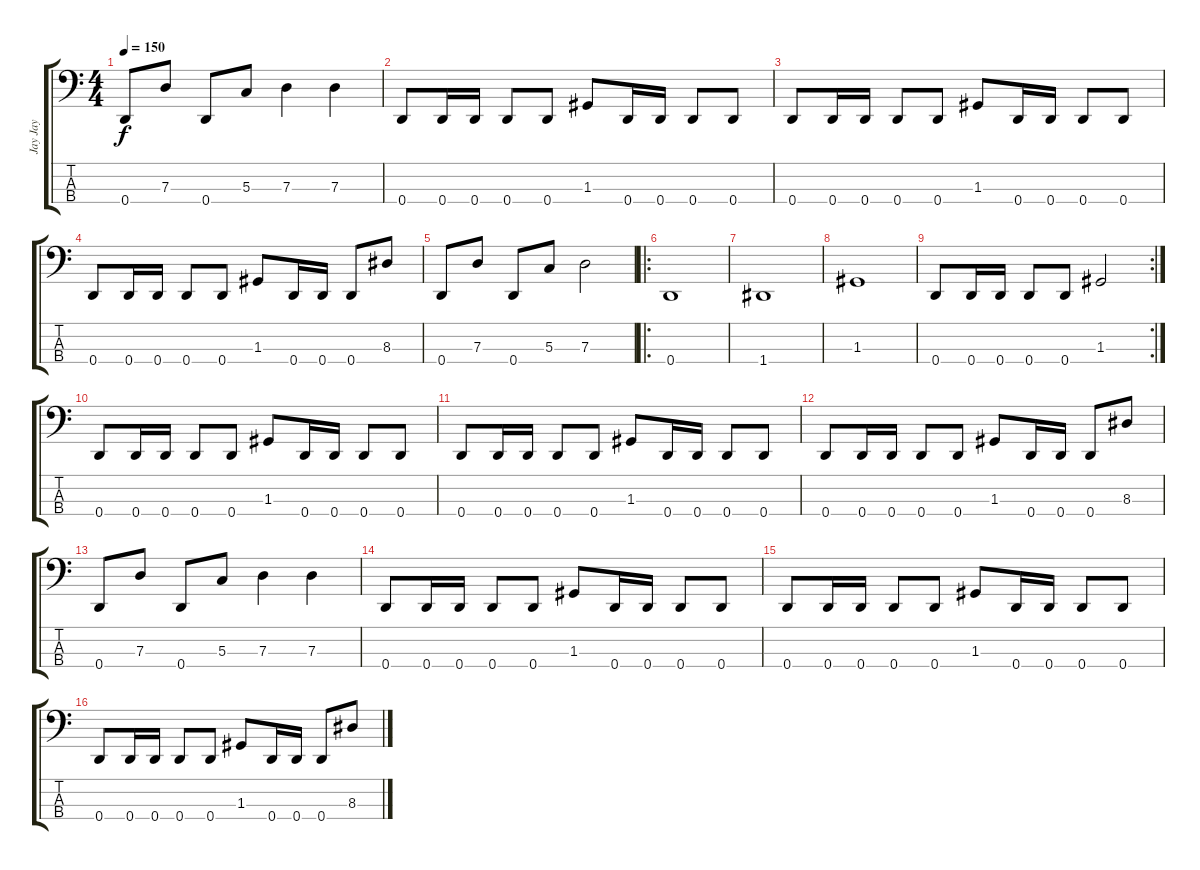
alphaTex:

\track ("Jay Jay" "Jay Jay") {instrument electricbasspick}
\staff {score tabs}
\tuning (F2 C2 G1 D1) {hide}
\ts (4 4)
\tempo 150
\clef f4
\ks c
0.4.8{dy f} 7.3.8 0.4.8 5.3.8 7.3.4 7.3.4 |
0.4.8 0.4.16 0.4.16 0.4.8 0.4.8 1.3.8 0.4.16 0.4.16 0.4.8 0.4.8 |
0.4.8 0.4.16 0.4.16 0.4.8 0.4.8 1.3.8 0.4.16 0.4.16 0.4.8 0.4.8 |
0.4.8 0.4.16 0.4.16 0.4.8 0.4.8 1.3.8 0.4.16 0.4.16 0.4.8 8.3.8 |
0.4.8 7.3.8 0.4.8 5.3.8 7.3.2 |
\ro
0.4.1 |
1.4.1 |
1.3.1 |
\rc 2
0.4.8 0.4.16 0.4.16 0.4.8 0.4.8 1.3.2 |
0.4.8 0.4.16 0.4.16 0.4.8 0.4.8 1.3.8 0.4.16 0.4.16 0.4.8 0.4.8 |
0.4.8 0.4.16 0.4.16 0.4.8 0.4.8 1.3.8 0.4.16 0.4.16 0.4.8 0.4.8 |
0.4.8 0.4.16 0.4.16 0.4.8 0.4.8 1.3.8 0.4.16 0.4.16 0.4.8 8.3.8 |
0.4.8 7.3.8 0.4.8 5.3.8 7.3.4 7.3.4 |
0.4.8 0.4.16 0.4.16 0.4.8 0.4.8 1.3.8 0.4.16 0.4.16 0.4.8 0.4.8 |
0.4.8 0.4.16 0.4.16 0.4.8 0.4.8 1.3.8 0.4.16 0.4.16 0.4.8 0.4.8 |
0.4.8 0.4.16 0.4.16 0.4.8 0.4.8 1.3.8 0.4.16 0.4.16 0.4.8 8.3.8
